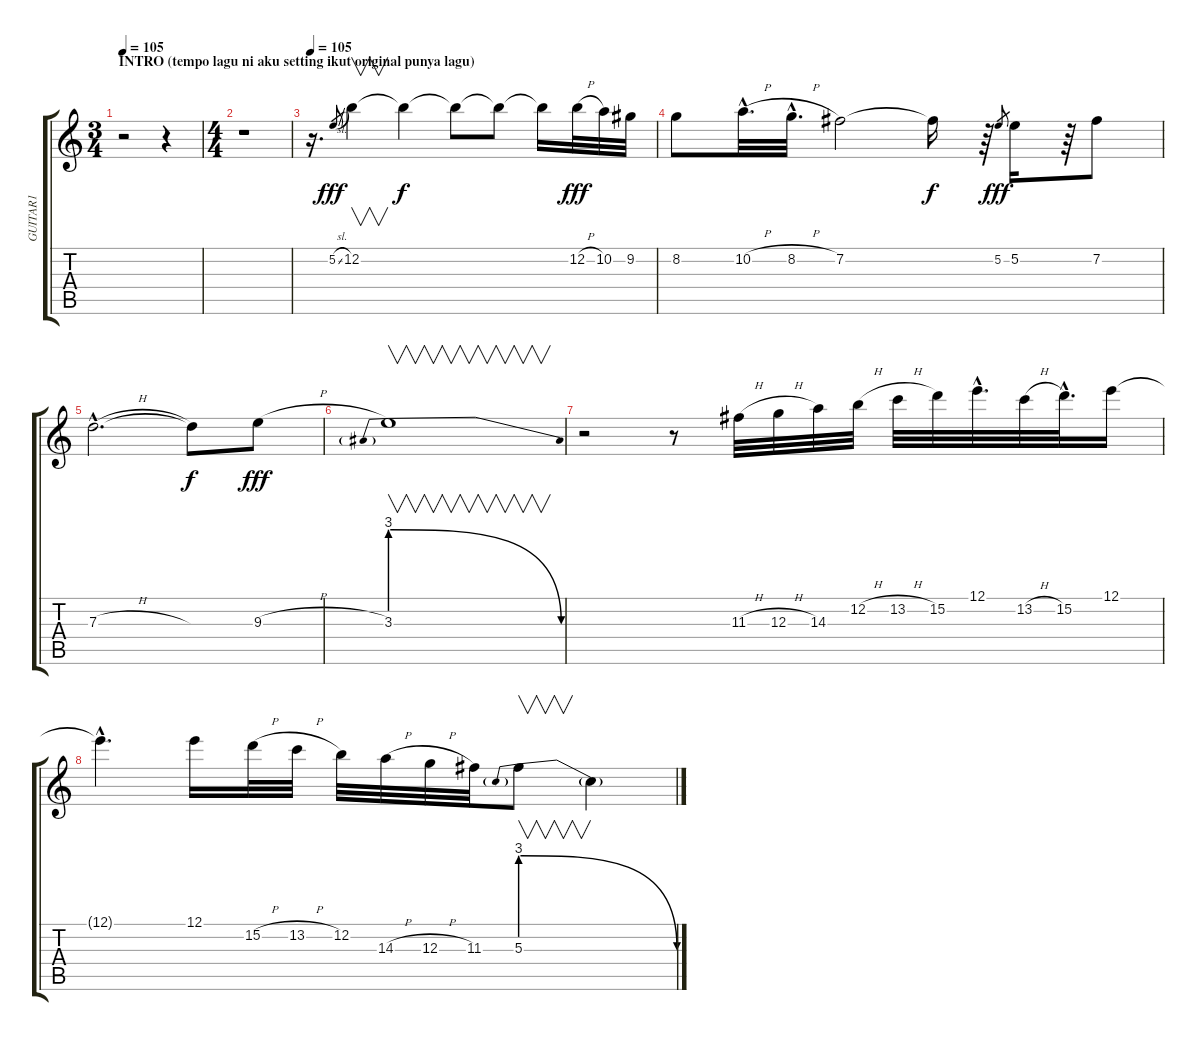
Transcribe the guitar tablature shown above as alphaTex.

\track ("GUITAR1" "GUITAR1") {instrument distortionguitar}
\staff {score tabs}
\tuning (E4 B3 G3 D3 A2 E2) {hide}
\ts (3 4)
\section ("" "INTRO (tempo lagu ni aku setting ikut original punya lagu)")
\tempo 105
\tempo 111
\tempo 105
\clef g2
\ks c
r.2{dy fff instrument distortionguitar} r.4 |
\ts (4 4)
r.1 |
\tempo 105
r.16{d} 5.2{sl}.8{gr} 12.2.4{v} 12.2{t}.4{dy f} 12.2{t}.8 12.2{t}.8 12.2{t}.16 12.2{h}.32{dy fff} 10.2.32 9.2.32 |
8.2.8 10.2{h hac}.32{d} 8.2{h hac}.32{d} 7.2.2 7.2{t}.16{dy f} r.64 5.2.8{gr dy fff} 5.2.16 r.64 7.2.8 |
7.3{h hac}.2{d} 7.3{t}.8{dy f} 9.3{h}.8{dy fff} |
3.3{be (prebendrelease 0 12 60 0)}.1{v} |
r.2 r.8 11.3{h}.32 12.3{h}.32 14.3.32 12.2{h}.32 13.2{h}.32 15.2.32 12.1{hac}.32{d} 13.2{h}.32 15.2{hac}.32{d} 12.1.16 |
12.1{hac t}.4{d} 12.1.16 15.2{h}.32 13.2{h}.32 12.2.32 14.3{h}.32 12.3{h}.32 11.3.32 5.3{be (prebendrelease 0 12 60 0)}.8{v} 5.3{t}.4
